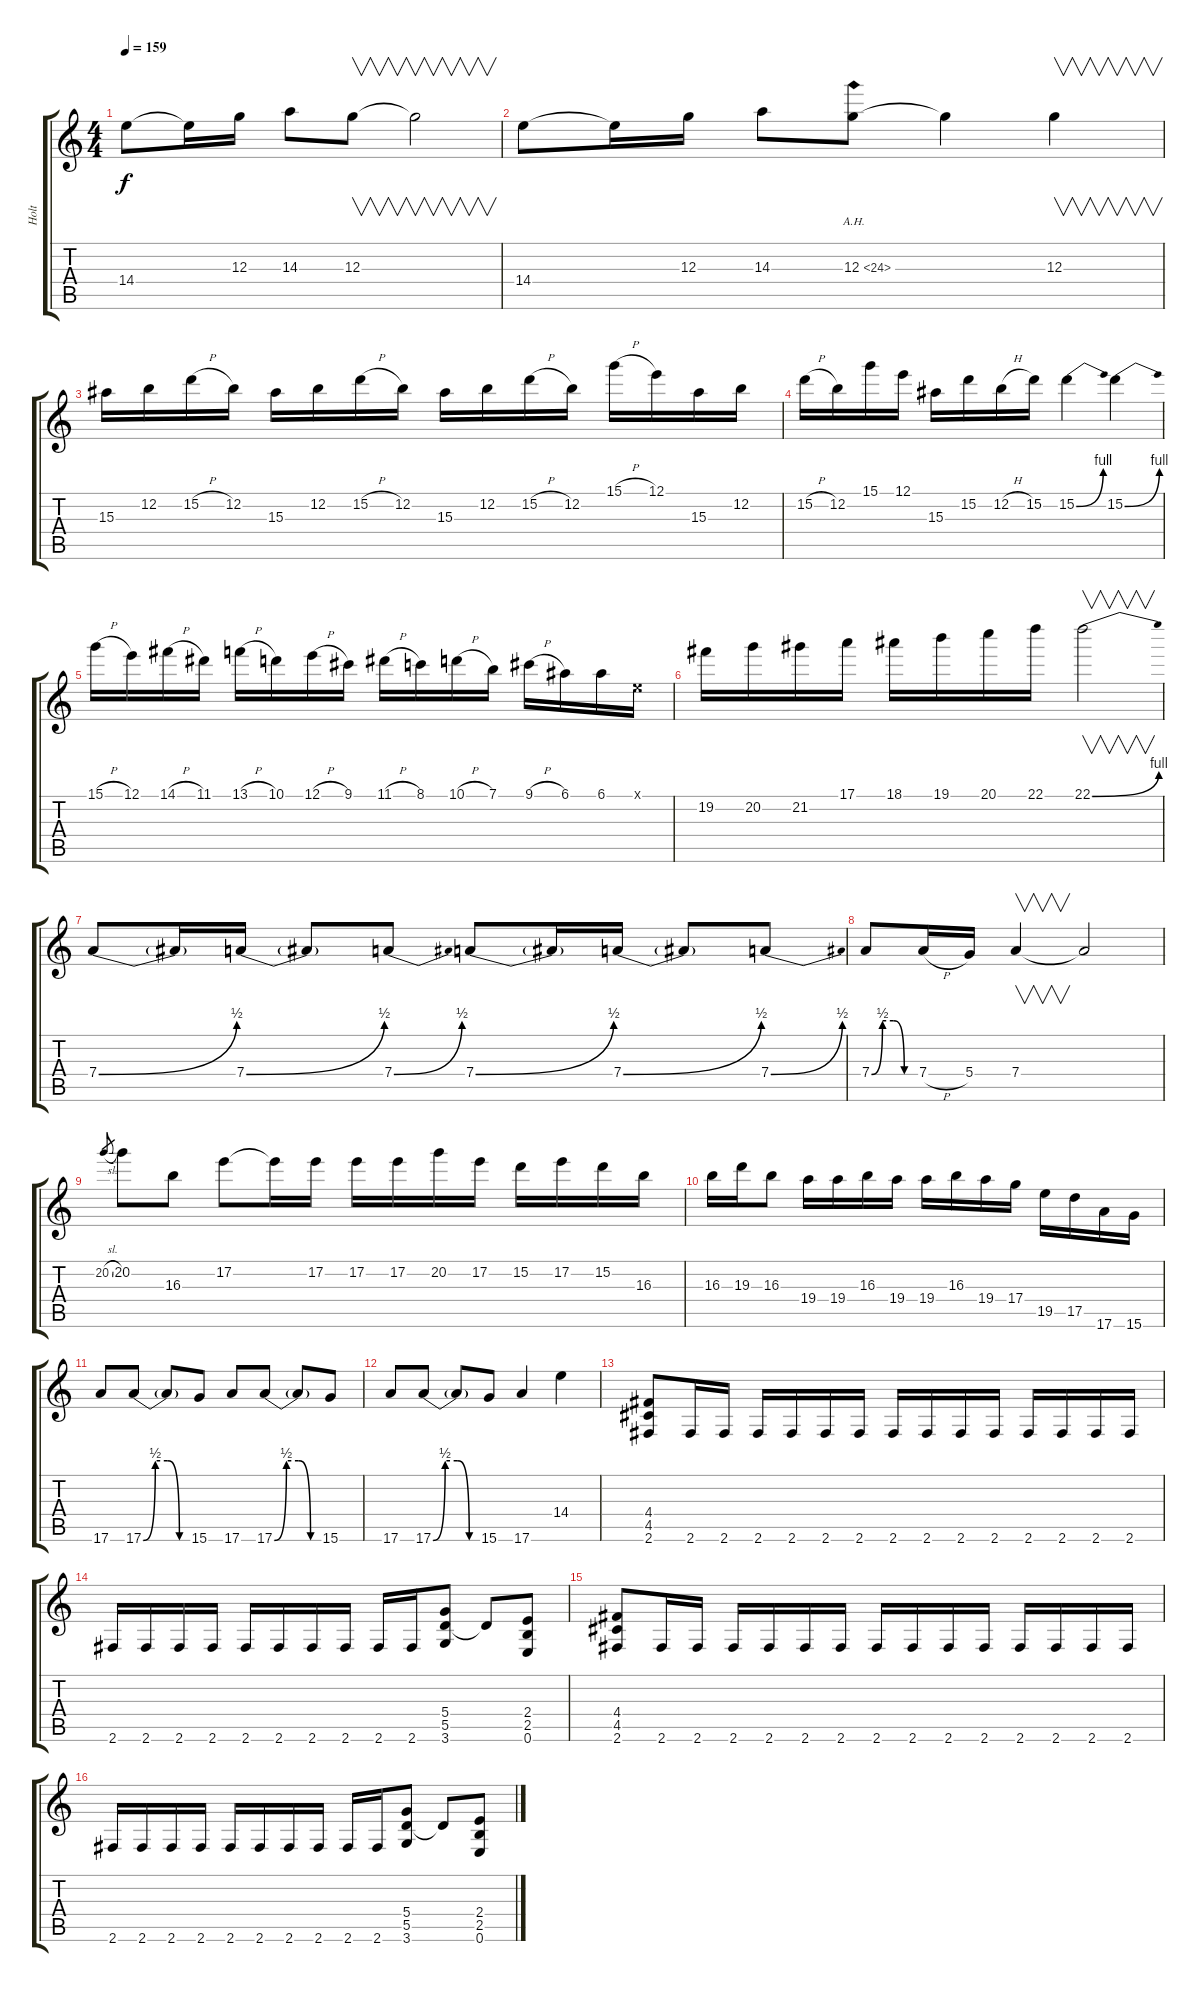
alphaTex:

\track ("Holt" "Holt") {instrument distortionguitar}
\staff {score tabs}
\tuning (E4 B3 G3 D3 A2 E2) {hide}
\ts (4 4)
\tempo 159
\clef g2
\ks c
14.4.8{dy f} 14.4{t}.16 12.3.16 14.3.8 12.3.8{v} 12.3{t}.2{v} |
14.4.8 14.4{t}.16 12.3.16 14.3.8 12.3{ah 12}.8 12.3{t}.4 12.3.4{v} |
15.3.16 12.2.16 15.2{h}.16 12.2.16 15.3.16 12.2.16 15.2{h}.16 12.2.16 15.3.16 12.2.16 15.2{h}.16 12.2.16 15.1{h}.16 12.1.16 15.3.16 12.2.16 |
15.2{h}.16 12.2.16 15.1.16 12.1.16 15.3.16 15.2.16 12.2{h}.16 15.2.16 15.2{be (bend 0 0 60 4)}.4 15.2{be (bend 0 0 60 4)}.4 |
15.1{h}.16 12.1.16 14.1{h}.16 11.1.16 13.1{h}.16 10.1.16 12.1{h}.16 9.1.16 11.1{h}.16 8.1.16 10.1{h}.16 7.1.16 9.1{h}.16 6.1.16 6.1.16 0.1{x}.16 |
19.2.16 20.2.16 21.2.16 17.1.16 18.1.16 19.1.16 20.1.16 22.1.16 22.1{be (bend 0 0 60 4)}.2{v} |
7.4{be (bend 0 0 60 2)}.8 7.4{t}.16 7.4{be (bend 0 0 60 2)}.16 7.4{t}.8 7.4{be (bend 0 0 60 2)}.8 7.4{be (bend 0 0 60 2)}.8 7.4{t}.16 7.4{be (bend 0 0 60 2)}.16 7.4{t}.8 7.4{be (bend 0 0 60 2)}.8 |
7.4{be (custom 0 0 15 2 30 2 45 0 60 0)}.8 7.4{h}.16 5.4.16 7.4.4{v} 7.4{t}.2 |
20.2{sl}.8{gr} 20.2.8 16.3.8 17.2.8 17.2{t}.16 17.2.16 17.2.16 17.2.16 20.2.16 17.2.16 15.2.16 17.2.16 15.2.16 16.3.16 |
16.3.16 19.3.16 16.3.8 19.4.16 19.4.16 16.3.16 19.4.16 19.4.16 16.3.16 19.4.16 17.4.16 19.5.16 17.5.16 17.6.16 15.6.16 |
17.6.8 17.6{be (custom 0 0 15 2 30 2 45 0 60 0)}.8 17.6{t}.8 15.6.8 17.6.8 17.6{be (custom 0 0 15 2 30 2 45 0 60 0)}.8 17.6{t}.8 15.6.8 |
17.6.8 17.6{be (custom 0 0 15 2 30 2 45 0 60 0)}.8 17.6{t}.8 15.6.8 17.6.4 14.4.4 |
(4.4 4.5 2.6).8 2.6.16 2.6.16 2.6.16 2.6.16 2.6.16 2.6.16 2.6.16 2.6.16 2.6.16 2.6.16 2.6.16 2.6.16 2.6.16 2.6.16 |
2.6.16 2.6.16 2.6.16 2.6.16 2.6.16 2.6.16 2.6.16 2.6.16 2.6.16 2.6.16 (5.4 5.5 3.6).8 5.5{t}.8 (2.4 2.5 0.6).8 |
(4.4 4.5 2.6).8 2.6.16 2.6.16 2.6.16 2.6.16 2.6.16 2.6.16 2.6.16 2.6.16 2.6.16 2.6.16 2.6.16 2.6.16 2.6.16 2.6.16 |
2.6.16 2.6.16 2.6.16 2.6.16 2.6.16 2.6.16 2.6.16 2.6.16 2.6.16 2.6.16 (5.4 5.5 3.6).8 5.5{t}.8 (2.4 2.5 0.6).8
